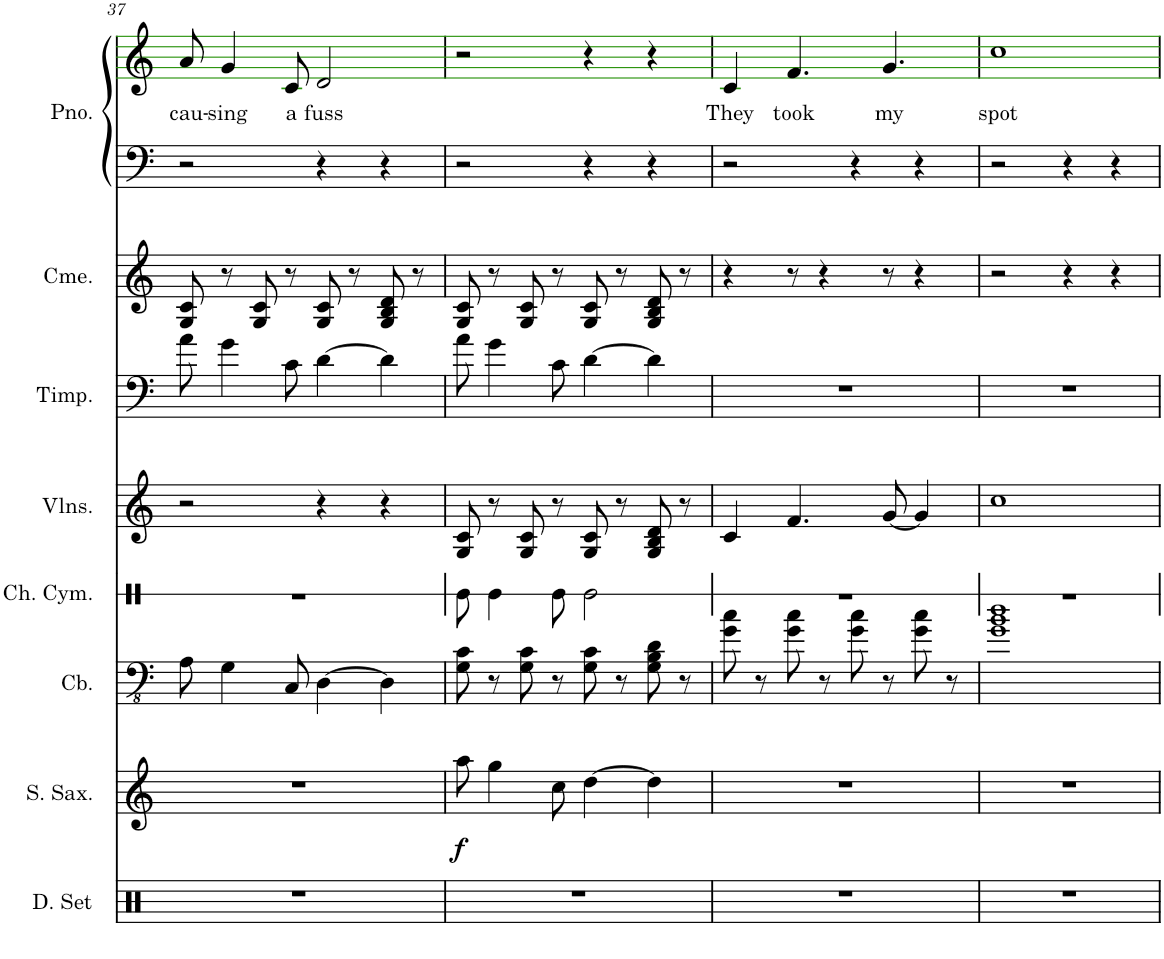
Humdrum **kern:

**kern	**kern	**dynam	**kern	**kern	**kern	**kern	**kern	**kern	**kern	**text
*part8	*part7	*part7	*part6	*part5	*part4	*part3	*part2	*part1	*part1	*part1
*staff9	*staff8	*staff8	*staff7	*staff6	*staff5	*staff4	*staff3	*staff2	*staff1	*staff1
*I"Drumset	*I"Soprano Saxophone	*	*I"Contrabass	*I"Chinese Cymbal	*I"Violins	*I"Timpani	*I"Chimes	*I"Grand Piano	*	*
*I'D. Set	*I'S. Sax.	*	*I'Cb.	*I'Ch. Cym.	*I'Vlns.	*I'Timp.	*I'Cme.	*I'Pno.	*	*
!!LO:PB:g=z
*clefX	*clefG2	*	*clefFv4	*clefX	*clefG2	*clefF4	*clefG2	*clefF4	*clefG2	*
*	*ITrd1c2	*	*ITrd7c12	*	*	*	*	*	*	*
*k[]	*k[]	*	*k[]	*k[]	*k[]	*k[]	*k[]	*k[]	*k[]	*
*M4/4	*M4/4	*	*M4/4	*M4/4	*M4/4	*M4/4	*M4/4	*M4/4	*M4/4	*
=37	=37	=37	=37	=37	=37	=37	=37	=37	=37	=37
!	!	!	!	!	!	!	!	!	!	!LO:LY:b
1r	1r	.	8AA\	1r	2r	8a\	8G/ 8c/	2r	8a/	cau-
!	!	!	!	!	!	!	!	!	!	!LO:LY:b
.	.	.	4GG\	.	.	4g\	8r	.	4g/	-sing
.	.	.	.	.	.	.	8G/ 8c/	.	.	.
!	!	!	!	!	!	!	!	!	!	!LO:LY:b
.	.	.	8CC/	.	.	8c\	8r	.	8c/	a
!	!	!	!	!	!	!	!	!	!	!LO:LY:b
.	.	.	[4DD\	.	4r	[4d\	8G/ 8c/	4r	2d/	fuss
.	.	.	.	.	.	.	8r	.	.	.
.	.	.	4DD\]	.	4r	4d\]	8G/ 8B/ 8d/	4r	.	.
.	.	.	.	.	.	.	8r	.	.	.
=38	=38	=38	=38	=38	=38	=38	=38	=38	=38	=38
!	!	!LO:DY:b	!	!	!	!	!	!	!	!
1r	8aa\	f	8GG\ 8C\	8Re\	8G/ 8c/	8a\	8G/ 8c/	2r	2r	.
.	4gg\	.	8r	4Re\	8r	4g\	8r	.	.	.
.	.	.	8GG\ 8C\	.	8G/ 8c/	.	8G/ 8c/	.	.	.
.	8cc\	.	8r	8Re\	8r	8c\	8r	.	.	.
.	[4dd\	.	8GG\ 8C\	2Re\	8G/ 8c/	[4d\	8G/ 8c/	4r	4r	.
.	.	.	8r	.	8r	.	8r	.	.	.
.	4dd\]	.	8GG\ 8BB\ 8D\	.	8G/ 8B/ 8d/	4d\]	8G/ 8B/ 8d/	4r	4r	.
.	.	.	8r	.	8r	.	8r	.	.	.
=39	=39	=39	=39	=39	=39	=39	=39	=39	=39	=39
!	!	!	!	!	!	!	!	!	!	!LO:LY:b
1r	1r	.	8G\ 8c\	1r	4c/	1r	4r	2r	4c/	They
.	.	.	8r	.	.	.	.	.	.	.
!	!	!	!	!	!	!	!	!	!	!LO:LY:b
.	.	.	8G\ 8c\	.	4.f/	.	8r	.	4.f/	took
.	.	.	8r	.	.	.	4r	.	.	.
.	.	.	8G\ 8c\	.	.	.	.	4r	.	.
!	!	!	!	!	!	!	!	!	!	!LO:LY:b
.	.	.	8r	.	[8g/	.	8r	.	4.g/	my
.	.	.	8G\ 8c\	.	4g/]	.	4r	4r	.	.
.	.	.	8r	.	.	.	.	.	.	.
=40	=40	=40	=40	=40	=40	=40	=40	=40	=40	=40
!	!	!	!	!	!	!	!	!	!	!LO:LY:b
1r	1r	.	1G 1B 1d	1r	1cc	1r	2r	2r	1cc	spot
.	.	.	.	.	.	.	4r	4r	.	.
.	.	.	.	.	.	.	4r	4r	.	.
=	=	=	=	=	=	=	=	=	=	=
*-	*-	*-	*-	*-	*-	*-	*-	*-	*-	*-
